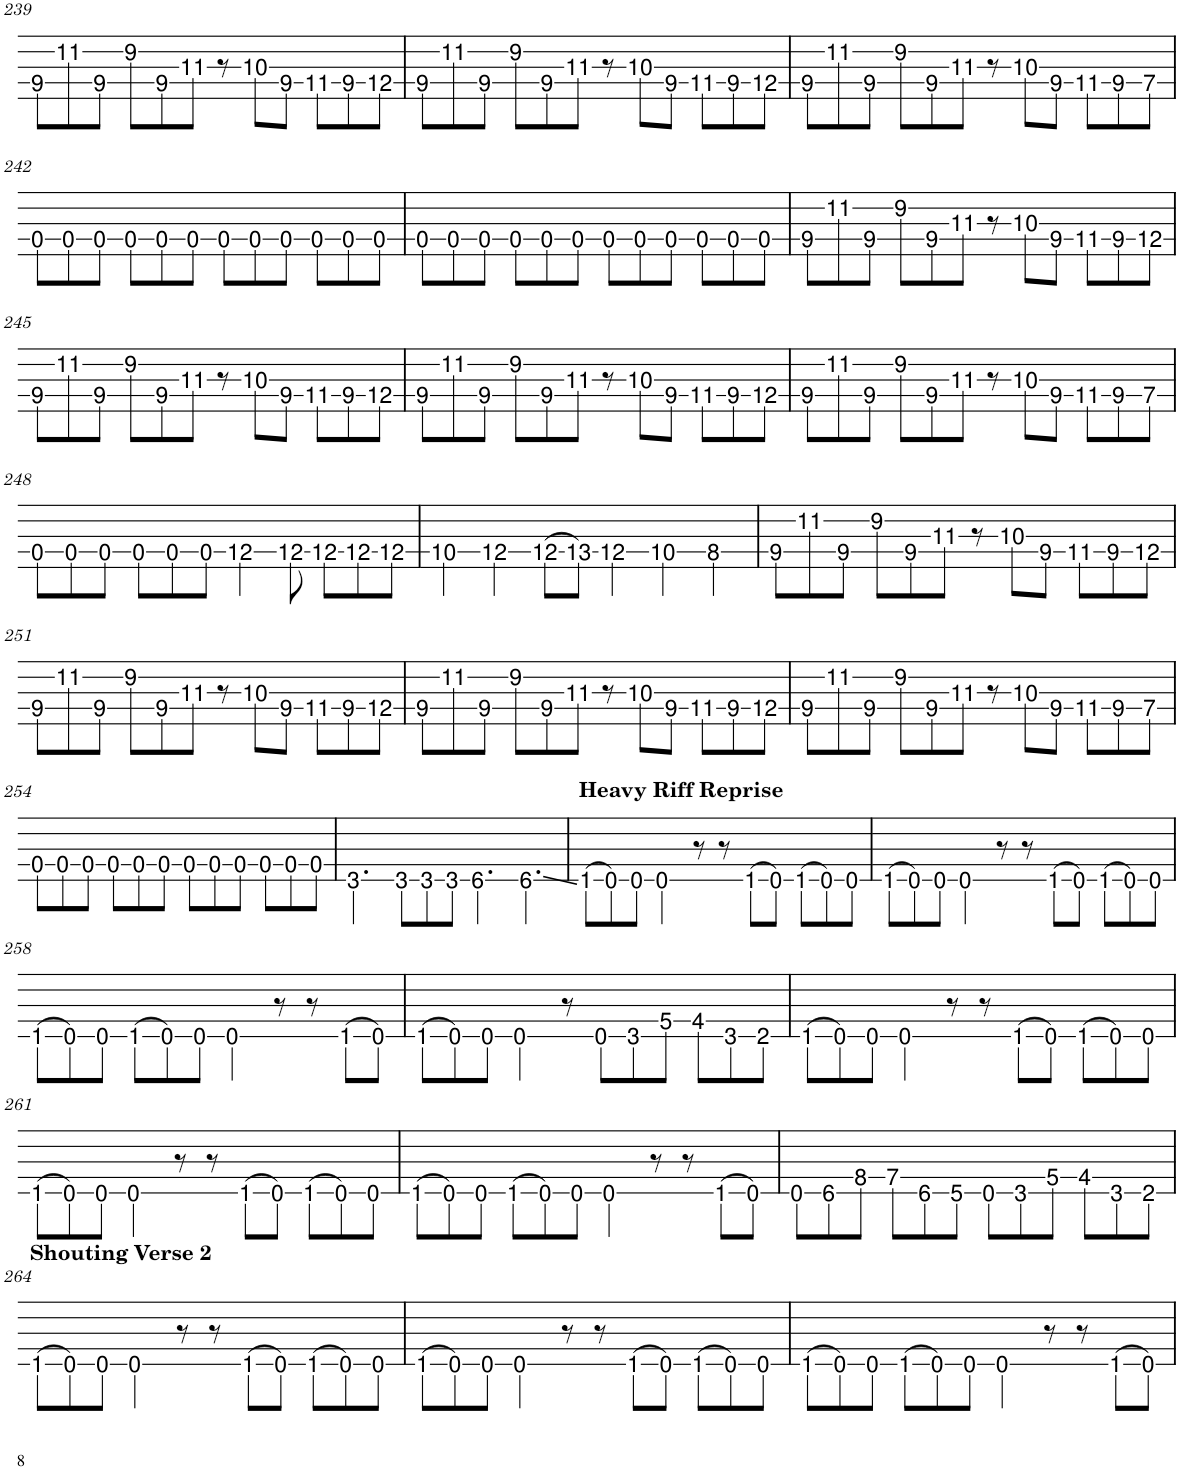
**kern
*part1
*staff1
*I"5-String Bass Guitar
*I'5-Str. Bass
!!LO:PB:g=z
*
*Trd7c12
*k[f#c#]
*M12/8
=239
8C#\L
8c#\
8C#\J
8B\L
8C#\
8G#\J
8r
8G\L
8C#\J
8D#\L
8C#\
8E\J
=240
8C#\L
8c#\
8C#\J
8B\L
8C#\
8G#\J
8r
8G\L
8C#\J
8D#\L
8C#\
8E\J
=241
8C#\L
8c#\
8C#\J
8B\L
8C#\
8G#\J
8r
8G\L
8C#\J
8D#\L
8C#\
8BB\J
!!LO:LB:g=z
=242
8EE\L
8EE\
8EE\J
8EE\L
8EE\
8EE\J
8EE\L
8EE\
8EE\J
8EE\L
8EE\
8EE\J
=243
8EE\L
8EE\
8EE\J
8EE\L
8EE\
8EE\J
8EE\L
8EE\
8EE\J
8EE\L
8EE\
8EE\J
=244
8C#\L
8c#\
8C#\J
8B\L
8C#\
8G#\J
8r
8G\L
8C#\J
8D#\L
8C#\
8E\J
!!LO:LB:g=z
=245
8C#\L
8c#\
8C#\J
8B\L
8C#\
8G#\J
8r
8G\L
8C#\J
8D#\L
8C#\
8E\J
=246
8C#\L
8c#\
8C#\J
8B\L
8C#\
8G#\J
8r
8G\L
8C#\J
8D#\L
8C#\
8E\J
=247
8C#\L
8c#\
8C#\J
8B\L
8C#\
8G#\J
8r
8G\L
8C#\J
8D#\L
8C#\
8BB\J
!!LO:LB:g=z
=248
8EE\L
8EE\
8EE\J
8EE\L
8EE\
8EE\J
4E\
8E\
8E\L
8E\
8E\J
=249
4D\
4E\
(8E\L
8F\J)
4E\
4D\
4C\
=250
8C#\L
8c#\
8C#\J
8B\L
8C#\
8G#\J
8r
8G\L
8C#\J
8D#\L
8C#\
8E\J
!!LO:LB:g=z
=251
8C#\L
8c#\
8C#\J
8B\L
8C#\
8G#\J
8r
8G\L
8C#\J
8D#\L
8C#\
8E\J
=252
8C#\L
8c#\
8C#\J
8B\L
8C#\
8G#\J
8r
8G\L
8C#\J
8D#\L
8C#\
8E\J
=253
8C#\L
8c#\
8C#\J
8B\L
8C#\
8G#\J
8r
8G\L
8C#\J
8D#\L
8C#\
8BB\J
!!LO:LB:g=z
=254
8EE\L
8EE\
8EE\J
8EE\L
8EE\
8EE\J
8EE\L
8EE\
8EE\J
8EE\L
8EE\
8EE\J
=255
4.DD\
8DD\L
8DD\
8DD\J
4.FF\
4.FF\
=256
!LO:TX:a:B:t=Heavy Riff Reprise
(8CC\L
8BBB\)
8BBB\J
4BBB\
8r
8r
(8CC\L
8BBB\J)
(8CC\L
8BBB\)
8BBB\J
=257
(8CC\L
8BBB\)
8BBB\J
4BBB\
8r
8r
(8CC\L
8BBB\J)
(8CC\L
8BBB\)
8BBB\J
!!LO:LB:g=z
=258
(8CC\L
8BBB\)
8BBB\J
(8CC\L
8BBB\)
8BBB\J
4BBB\
8r
8r
(8CC\L
8BBB\J)
=259
(8CC\L
8BBB\)
8BBB\J
4BBB\
8r
8BBB\L
8DD\
8AA\J
8GG#\L
8DD\
8CC#\J
=260
(8CC\L
8BBB\)
8BBB\J
4BBB\
8r
8r
(8CC\L
8BBB\J)
(8CC\L
8BBB\)
8BBB\J
!!LO:LB:g=z
=261
(8CC\L
8BBB\)
8BBB\J
4BBB\
8r
8r
(8CC\L
8BBB\J)
(8CC\L
8BBB\)
8BBB\J
=262
(8CC\L
8BBB\)
8BBB\J
(8CC\L
8BBB\)
8BBB\J
4BBB\
8r
8r
(8CC\L
8BBB\J)
=263
8BBB\L
8FF\
8C\J
8BB\L
8FF\
8EE\J
8BBB\L
8DD\
8AA\J
8GG#\L
8DD\
8CC#\J
!!LO:LB:g=z
=264
!LO:TX:a:B:t=Shouting Verse 2
(8CC\L
8BBB\)
8BBB\J
4BBB\
8r
8r
(8CC\L
8BBB\J)
(8CC\L
8BBB\)
8BBB\J
=265
(8CC\L
8BBB\)
8BBB\J
4BBB\
8r
8r
(8CC\L
8BBB\J)
(8CC\L
8BBB\)
8BBB\J
=266
(8CC\L
8BBB\)
8BBB\J
(8CC\L
8BBB\)
8BBB\J
4BBB\
8r
8r
(8CC\L
8BBB\J)
=
*-
